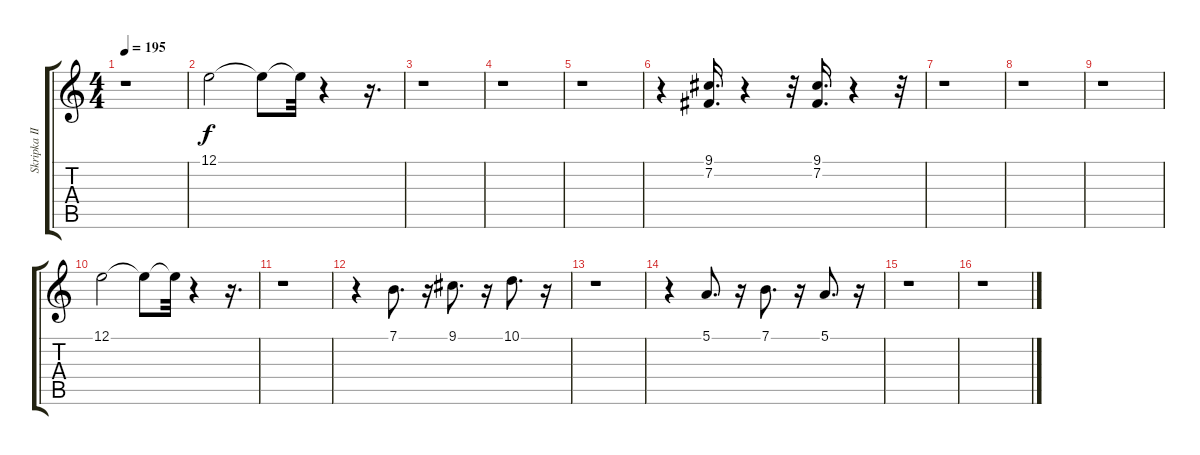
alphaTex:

\track ("Skripka II" "Skripka II") {instrument viola}
\staff {score tabs}
\tuning (E4 B3 G3 D3 A2 D2) {hide}
\ts (4 4)
\tempo 195
\clef g2
\ks c
r.1{dy f} |
12.1.2 12.1{t}.8 12.1{t}.32 r.4 r.16{d} |
r.1 |
r.1 |
r.1 |
r.4 (9.1 7.2).16{d} r.4 r.32 (9.1 7.2).16{d} r.4 r.32 |
r.1 |
r.1 |
r.1 |
12.1.2 12.1{t}.8 12.1{t}.32 r.4 r.16{d} |
r.1 |
r.4 7.1.8{d} r.16 9.1.8{d} r.16 10.1.8{d} r.16 |
r.1 |
r.4 5.1.8{d} r.16 7.1.8{d} r.16 5.1.8{d} r.16 |
r.1 |
r.1
